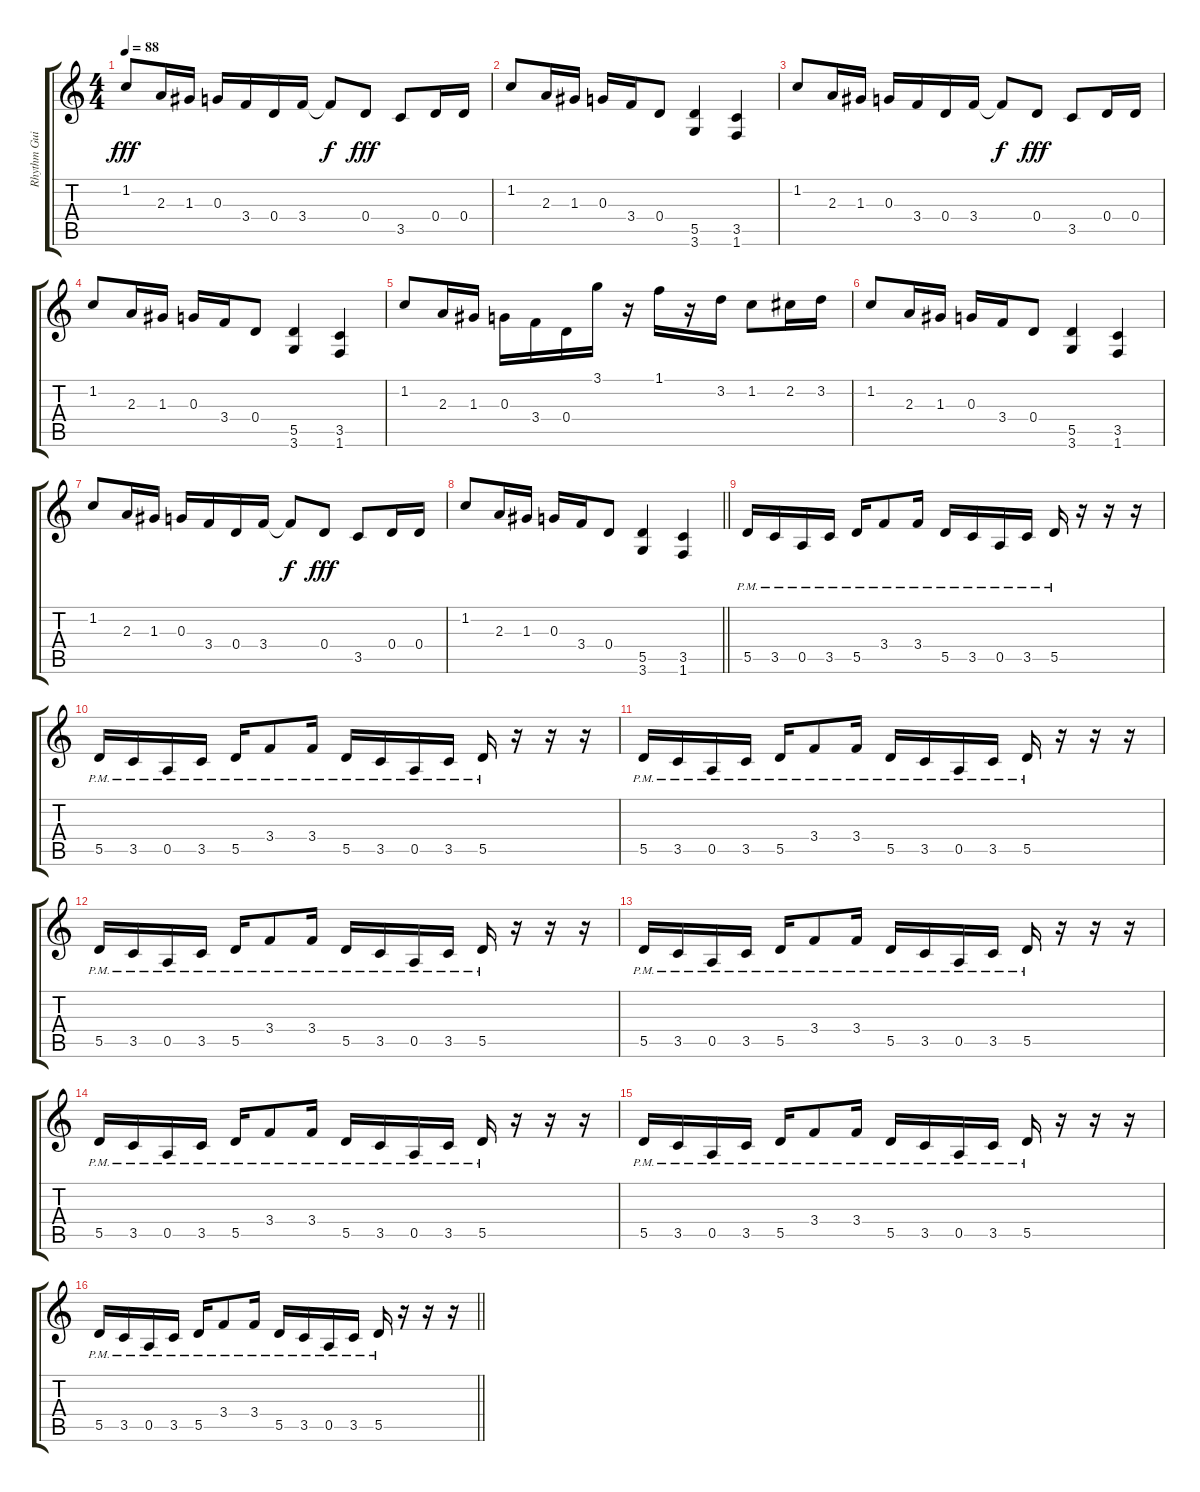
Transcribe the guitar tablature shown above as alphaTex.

\track ("Rhythm Guitar" "Rhythm Gui") {instrument overdrivenguitar}
\staff {score tabs}
\tuning (E4 B3 G3 D3 A2 E2) {hide}
\ts (4 4)
\tempo 88
\clef g2
\ks c
1.2.8{dy fff} 2.3.16 1.3.16 0.3.16 3.4.16 0.4.16 3.4.16 3.4{t}.8{dy f} 0.4.8{dy fff} 3.5.8 0.4.16 0.4.16 |
1.2.8 2.3.16 1.3.16 0.3.16 3.4.16 0.4.8 (5.5 3.6).4 (3.5 1.6).4 |
1.2.8 2.3.16 1.3.16 0.3.16 3.4.16 0.4.16 3.4.16 3.4{t}.8{dy f} 0.4.8{dy fff} 3.5.8 0.4.16 0.4.16 |
1.2.8 2.3.16 1.3.16 0.3.16 3.4.16 0.4.8 (5.5 3.6).4 (3.5 1.6).4 |
1.2.8 2.3.16 1.3.16 0.3.16 3.4.16 0.4.16 3.1.16 r.16 1.1.16 r.16 3.2.16 1.2.8 2.2.16 3.2.16 |
1.2.8 2.3.16 1.3.16 0.3.16 3.4.16 0.4.8 (5.5 3.6).4 (3.5 1.6).4 |
1.2.8 2.3.16 1.3.16 0.3.16 3.4.16 0.4.16 3.4.16 3.4{t}.8{dy f} 0.4.8{dy fff} 3.5.8 0.4.16 0.4.16 |
\barLineRight lightlight
1.2.8 2.3.16 1.3.16 0.3.16 3.4.16 0.4.8 (5.5 3.6).4 (3.5 1.6).4 |
5.5{pm}.16 3.5{pm}.16 0.5{pm}.16 3.5{pm}.16 5.5{pm}.16 3.4{pm}.8 3.4{pm}.16 5.5{pm}.16 3.5{pm}.16 0.5{pm}.16 3.5{pm}.16 5.5{pm}.16 r.16 r.16 r.16 |
5.5{pm}.16 3.5{pm}.16 0.5{pm}.16 3.5{pm}.16 5.5{pm}.16 3.4{pm}.8 3.4{pm}.16 5.5{pm}.16 3.5{pm}.16 0.5{pm}.16 3.5{pm}.16 5.5{pm}.16 r.16 r.16 r.16 |
5.5{pm}.16 3.5{pm}.16 0.5{pm}.16 3.5{pm}.16 5.5{pm}.16 3.4{pm}.8 3.4{pm}.16 5.5{pm}.16 3.5{pm}.16 0.5{pm}.16 3.5{pm}.16 5.5{pm}.16 r.16 r.16 r.16 |
5.5{pm}.16 3.5{pm}.16 0.5{pm}.16 3.5{pm}.16 5.5{pm}.16 3.4{pm}.8 3.4{pm}.16 5.5{pm}.16 3.5{pm}.16 0.5{pm}.16 3.5{pm}.16 5.5{pm}.16 r.16 r.16 r.16 |
5.5{pm}.16 3.5{pm}.16 0.5{pm}.16 3.5{pm}.16 5.5{pm}.16 3.4{pm}.8 3.4{pm}.16 5.5{pm}.16 3.5{pm}.16 0.5{pm}.16 3.5{pm}.16 5.5{pm}.16 r.16 r.16 r.16 |
5.5{pm}.16 3.5{pm}.16 0.5{pm}.16 3.5{pm}.16 5.5{pm}.16 3.4{pm}.8 3.4{pm}.16 5.5{pm}.16 3.5{pm}.16 0.5{pm}.16 3.5{pm}.16 5.5{pm}.16 r.16 r.16 r.16 |
5.5{pm}.16 3.5{pm}.16 0.5{pm}.16 3.5{pm}.16 5.5{pm}.16 3.4{pm}.8 3.4{pm}.16 5.5{pm}.16 3.5{pm}.16 0.5{pm}.16 3.5{pm}.16 5.5{pm}.16 r.16 r.16 r.16 |
\barLineRight lightlight
5.5{pm}.16 3.5{pm}.16 0.5{pm}.16 3.5{pm}.16 5.5{pm}.16 3.4{pm}.8 3.4{pm}.16 5.5{pm}.16 3.5{pm}.16 0.5{pm}.16 3.5{pm}.16 5.5{pm}.16 r.16 r.16 r.16
